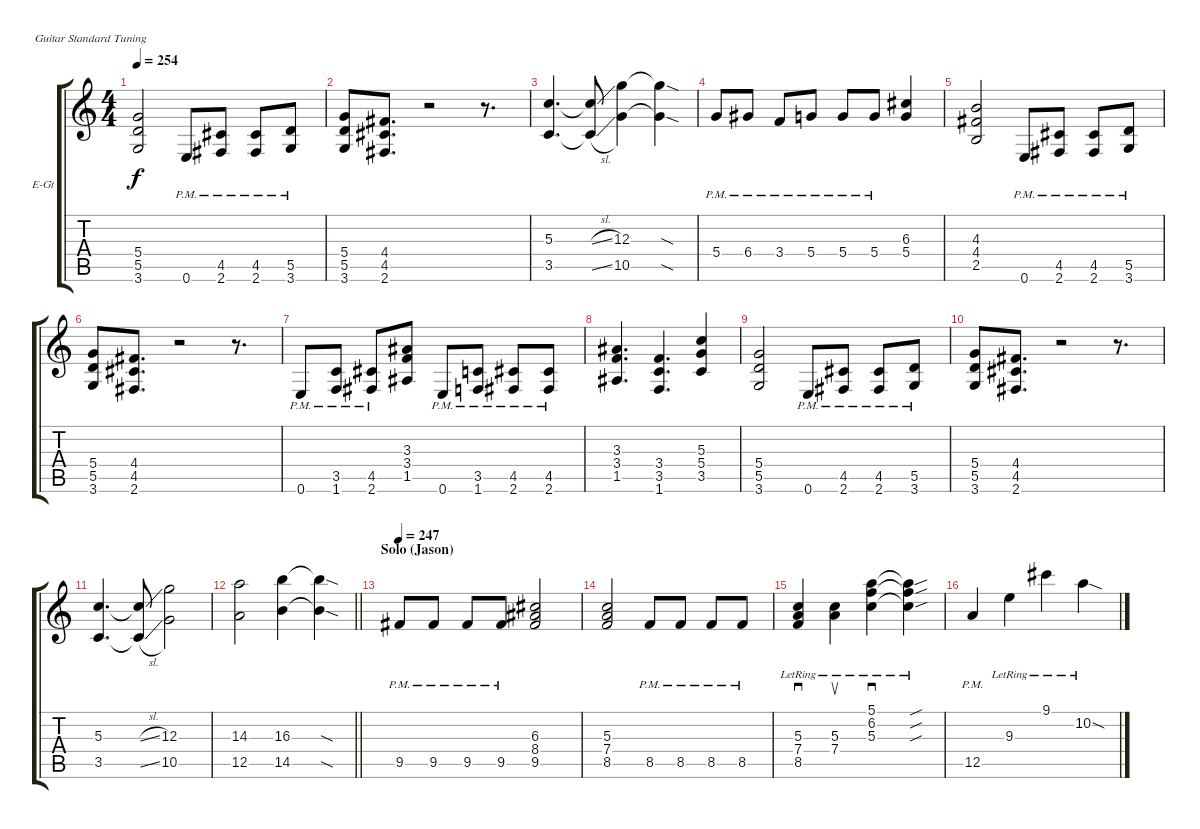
\bracketExtendMode groupsimilarinstruments
\firstSystemTrackNameOrientation horizontal
\otherSystemsTrackNameOrientation horizontal
\track ("Gtr. 1 - Paul" "E-Gt") {instrument distortionguitar}
\staff {score tabs}
\tuning (E4 B3 G3 D3 A2 E2)
\ts (4 4)
\tempo 254
\clef g2
\ks c
(5.4 5.5 3.6).2{dy f} 0.6{pm}.8 (4.5{pm} 2.6{pm}).8 (4.5{pm} 2.6{pm}).8 (5.5{pm} 3.6{pm}).8 |
(5.4 5.5 3.6).8 (4.4 4.5 2.6).8{d} r.2 r.8{d} |
(5.3 3.5).4{d} (5.3{sl t} 3.5{sl t}).8 (12.3 10.5).4 (12.3{sod t} 10.5{sod t}).4 |
5.4{pm}.8 6.4{pm}.8 3.4{pm}.8 5.4{pm}.8 5.4{pm}.8 5.4{pm}.8 (6.3 5.4).4 |
(4.3 4.4 2.5).2 0.6{pm}.8 (4.5{pm} 2.6{pm}).8 (4.5{pm} 2.6{pm}).8 (5.5{pm} 3.6{pm}).8 |
(5.4 5.5 3.6).8 (4.4 4.5 2.6).8{d} r.2 r.8{d} |
0.6{pm}.8 (3.5{pm} 1.6{pm}).8 (4.5{pm} 2.6{pm}).8 (3.3 3.4 1.5).8 0.6{pm}.8 (3.5{pm} 1.6{pm}).8 (4.5{pm} 2.6{pm}).8 (4.5{pm} 2.6{pm}).8 |
(3.3 3.4 1.5).4{d} (3.4 3.5 1.6).4{d} (5.3 5.4 3.5).4 |
(5.4 5.5 3.6).2 0.6{pm}.8 (4.5{pm} 2.6{pm}).8 (4.5{pm} 2.6{pm}).8 (5.5{pm} 3.6{pm}).8 |
(5.4 5.5 3.6).8 (4.4 4.5 2.6).8{d} r.2 r.8{d} |
(5.3 3.5).4{d} (5.3{sl t} 3.5{sl t}).8 (12.3 10.5).2 |
\barLineRight lightlight
(14.3 12.5).2 (14.5 16.3).4 (16.3{sod t} 14.5{sod t}).4 |
\section ("" "Solo (Jason)")
\tempo 247
9.5{pm}.8 9.5{pm}.8 9.5{pm}.8 9.5{pm}.8 (6.3 8.4 9.5).2 |
(5.3 7.4 8.5).2 8.5{pm}.8 8.5{pm}.8 8.5{pm}.8 8.5{pm}.8 |
(5.3{lr} 7.4{lr} 8.5{lr}).4{sd} (5.3{lr} 7.4{lr}).4{su} (5.1{lr} 6.2{lr} 5.3{lr}).4{sd} (5.1{sou lr t} 6.2{sou lr t} 5.3{sou lr t}).4 |
12.5{pm}.4 9.3{lr}.4 9.1{lr}.4 10.2{sod lr}.4
